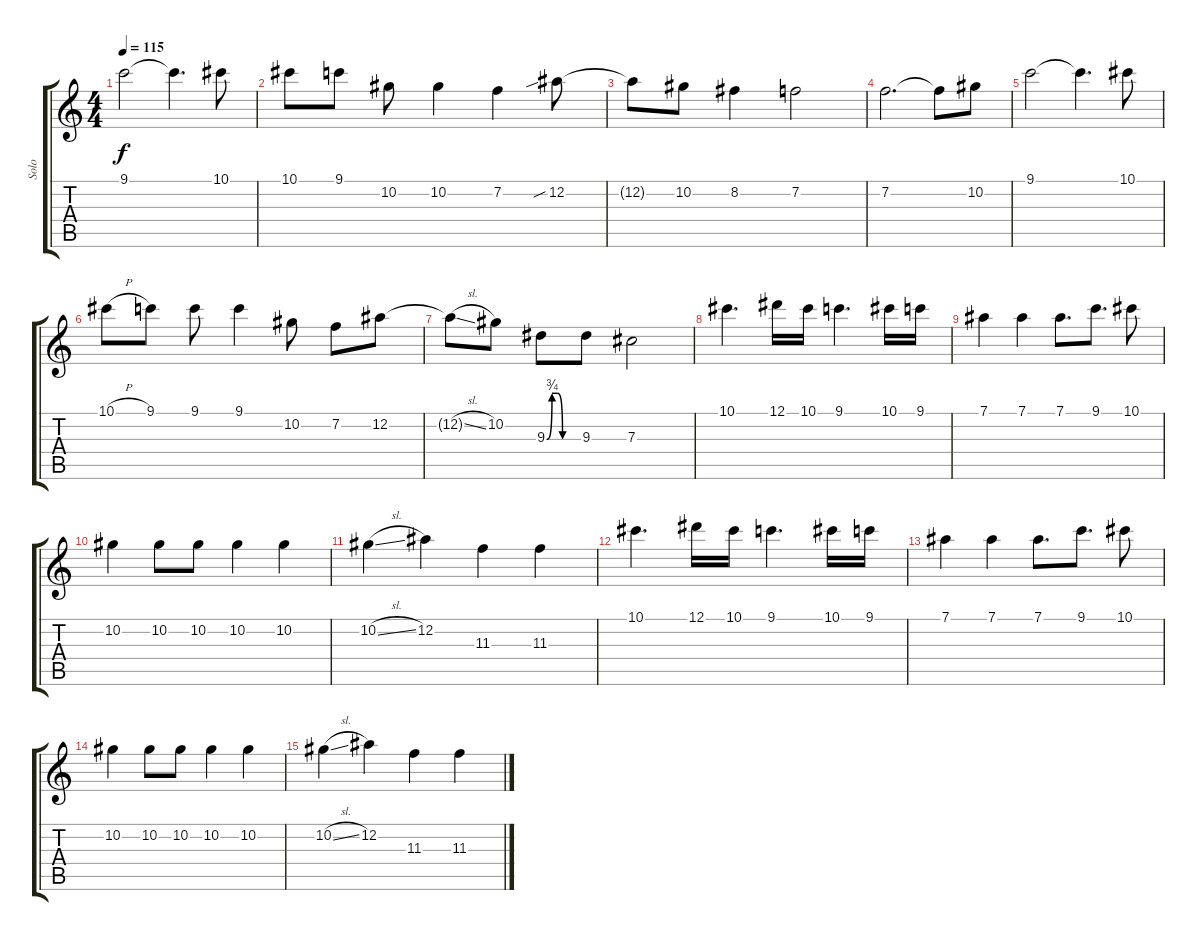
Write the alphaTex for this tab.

\track ("Solo" "Solo") {instrument distortionguitar}
\staff {score tabs}
\tuning (Eb4 Bb3 Gb3 Db3 Ab2 Eb2) {hide}
\ts (4 4)
\tempo 115
\clef g2
\ks c
9.1.2{dy f} 9.1{t}.4{d} 10.1.8 |
10.1.8 9.1.8 10.2.8 10.2.4 7.2.4 12.2{sib}.8 |
12.2{t}.8 10.2.8 8.2.4 7.2.2 |
7.2.2{d} 7.2{t}.8 10.2.8 |
9.1.2 9.1{t}.4{d} 10.1.8 |
10.1{h}.8 9.1.8 9.1.8 9.1.4 10.2.8 7.2.8 12.2.8 |
12.2{sl t}.8 10.2.8 9.3{be (custom 0 0 10 3 20 3 30 0 60 0)}.8 9.3.8 7.3.2 |
10.1.4{d} 12.1.16 10.1.16 9.1.4{d} 10.1.16 9.1.16 |
7.1.4 7.1.4 7.1.8{d} 9.1.8{d} 10.1.8 |
10.2.4 10.2.8 10.2.8 10.2.4 10.2.4 |
10.2{sl}.4 12.2.4 11.3.4 11.3.4 |
10.1.4{d} 12.1.16 10.1.16 9.1.4{d} 10.1.16 9.1.16 |
7.1.4 7.1.4 7.1.8{d} 9.1.8{d} 10.1.8 |
10.2.4 10.2.8 10.2.8 10.2.4 10.2.4 |
10.2{sl}.4 12.2.4 11.3.4 11.3.4
